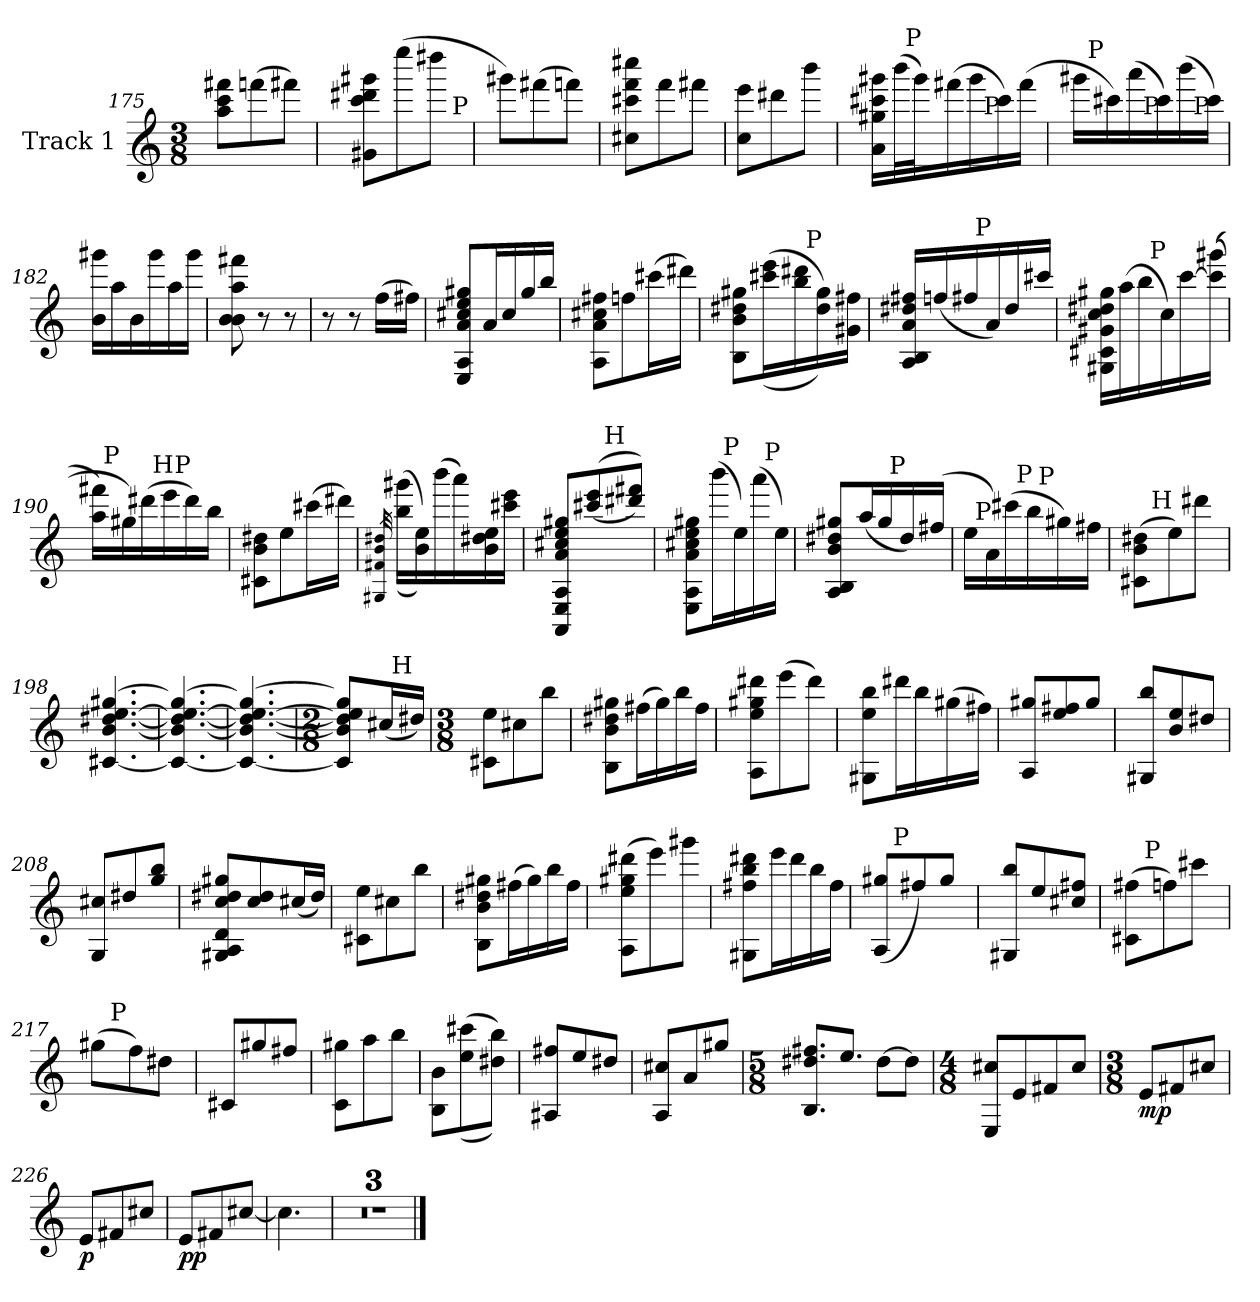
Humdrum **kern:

**kern	**dynam
*part1	*part1
*staff1	*staff1
*I"Track 1	*
*clefG2	*
*ITrd7c12	*
*k[]	*
*C:	*
*M3/8	*
*MM94	*
=175	=175
8a\ 8cc\ 8ff#X\L	.
(8ffn\	.
8ff#X\J)	.
!!LO:LB:g=z
=176	=176
*MM98	*
*^	*
8G#X\ 8cc\ 8dd#X\ 8gg#X\L	4ryy	.
(8eee\	.	.
8ddd#X\J	16ryy	.
!	!LO:TX:a:t=P	!
.	16ryy	.
*v	*v	*
=177	=177
*MM99	*
8gg#X\L)	.
(8ff#X\	.
8ffn\J)	.
=178	=178
8c#X\ 8cc#X\ 8ff\ 8ccc#X\L	.
8ff\	.
8ff#X\J	.
=179	=179
*MM97	*
8c\ 8ee\L	.
8dd#X\	.
8bb\J	.
=180	=180
*MM97	*
*^	*
*	*^	*
16A\ 16g#X\ 16cc#X\ 16gg#X\LL	12ryy	8..ryy	.
(32bb\L	.	.	.
!	!LO:TX:a:t=P	!	!
.	6..ryy	.	.
32gg#\J)	.	.	.
(16ff#X\	.	.	.
16gg#\	.	.	.
!	!	!LO:TX:a:t=P	!
.	.	8ryy	.
16cc#\)	.	.	.
(16ff#\JJ	.	.	.
.	.	32ryy	.
=181	=181	=181	=181
16gg#X\LL	32ryy	8ryy	.
!	!LO:TX:a:t=P	!	!
.	4ryy	.	.
16cc#X\)	.	.	.
(16aa\	.	32ryy	.
!	!	!LO:TX:a:t=P	!
.	.	8..ryy	.
16cc#\)	.	.	.
(16bb\	.	.	.
!	!LO:TX:a:t=P	!	!
.	16.ryy	.	.
16cc#\JJ)	.	.	.
*v	*v	*v	*
!!LO:PB:g=z
=182	=182
*MM102	*
16B\ 16gg#X\LL	.
16a\	.
16B\	.
16gg#\	.
16a\	.
16gg#\JJ	.
=183	=183
*MM102	*
8B\ 8B\ 8a\ 8ff#X\	.
8r	.
8r	.
=184	=184
*MM124	*
8r	.
8r	.
(16f\LL	.
16f#X\JJ)	.
=185	=185
*MM89	*
8EE/ 8AA/ 8A/ 8c#X/ 8e/ 8g#X/L	.
16A/L	.
16c#/	.
16g#/	.
16b/JJ	.
=186	=186
*MM97	*
8AA\ 8A\ 8c#X\ 8f#X\L	.
8fn\	.
(16cc#X\L	.
16dd#X\JJ)	.
=187	=187
*MM105	*
*^	*
8BB\ 8B\ 8d#X\ 8g#X\L	8..ryy	.
((16cc#X\ 16ee\L	.	.
16b\ 16dd#X\	.	.
!	!LO:TX:a:t=P	!
.	8ryy	.
16d#\ 16g#\))	.	.
16G#X\ 16f#X\JJ	.	.
.	32ryy	.
!!LO:LB:g=z	!!
=188	=188	=188
*MM97	*	*
16AA/ 16BB/ 16A/ 16d#X/ 16f#X/LL	8ryy	.
(16fn/	.	.
16f#X/	32ryy	.
!	!LO:TX:a:t=P	!
.	8..ryy	.
16A/)	.	.
16d#/	.	.
16cc#X/JJ	.	.
=189	=189	=189
16GG#X\ 16C#X\ 16G#X\ 16c\ 16d#X\ 16g#X\LL	8ryy	.
(16a\	.	.
16b\	32ryy	.
!	!LO:TX:a:t=P	!
.	8..ryy	.
16c\)	.	.
[16cc\	.	.
((16cc\] 16gg#X\JJ	.	.
=190	=190	=190
*^	*^	*
16a\ 16ff#X\LL)	32ryy	8ryy	8..ryy	.
!	!LO:TX:a:t=P	!	!	!
.	4ryy	.	.	.
16g#X\)	.	.	.	.
(16dd#X\	.	32ryy	.	.
!	!	!LO:TX:a:t=H	!	!
.	.	8..ryy	.	.
16ee\	.	.	.	.
!	!	!	!LO:TX:a:t=P	!
.	.	.	8ryy	.
16dd#\)	.	.	.	.
.	16.ryy	.	.	.
16b\JJ	.	.	.	.
.	.	.	32ryy	.
*v	*v	*v	*v	*
=191	=191
*MM98	*
8C#X\ 8B\ 8d#X\L	.
8e\	.
(16cc#X\L	.
16dd#X\JJ)	.
=192	=192
32qGG#X/ 32qF#X/ 32qB/ 32qd#X/	.
((16b\ 16gg#X\LL	.
16B\ 16e\))	.
(16bb\	.
16aa\)	.
16B\ 16d#\ 16e\	.
16cc#X\ 16ee\JJ	.
!!LO:LB:g=z
=193	=193
*^	*
8AAA/ 8EE/ 8AA/ 8A/ 8c#X/ 8e/ 8g#X/L	8.ryy	.
((8cc#X/ 8ee/	.	.
!	!LO:TX:a:t=H	!
.	8.ryy	.
8dd#X/ 8ff#X/J))	.	.
=194	=194	=194
*	*^	*
8EE\ 8AA\ 8A\ 8c#X\ 8e\ 8g#X\L	8ryy	4ryy	.
(16bb\L	32ryy	.	.
!	!LO:TX:a:t=P	!	!
.	8..ryy	.	.
16e\)	.	.	.
(16aa\	.	32ryy	.
!	!	!LO:TX:a:t=P	!
.	.	16.ryy	.
16e\JJ)	.	.	.
*v	*v	*v	*
=195	=195
*MM97	*
*^	*
8AA/ 8BB/ 8B/ 8d#X/ 8g#X/L	8..ryy	.
(16a/L	.	.
16g#/	.	.
!	!LO:TX:a:t=P	!
.	8ryy	.
16d#/)	.	.
(16f#X/JJ	.	.
.	32ryy	.
=196	=196	=196
*^	*^	*
16e\LL	32ryy	8ryy	8..ryy	.
!	!LO:TX:a:t=P	!	!	!
.	4ryy	.	.	.
16A\)	.	.	.	.
(16cc#X\	.	32ryy	.	.
!	!	!LO:TX:a:t=P	!	!
.	.	8..ryy	.	.
16b\	.	.	.	.
!	!	!	!LO:TX:a:t=P	!
.	.	.	8ryy	.
16g#X\)	.	.	.	.
.	16.ryy	.	.	.
16f#X\JJ	.	.	.	.
.	.	.	32ryy	.
*v	*v	*v	*v	*
=197	=197
*MM100	*
*^	*
(8C#X\ 8B\ 8d#X\L	16ryy	.
!	!LO:TX:a:t=H	!
.	4ryy	.
8e\)	.	.
8dd#X\J	.	.
.	16ryy	.
*v	*v	*
=198	=198
[4.C#X/ [4.B/ [4.d#X/ [4.e/ [4.g#X/	.
=199	=199
4.C#/_ 4.B/_ 4.d#/_ 4.e/_ 4.g#/_	.
!!LO:LB:g=z
=200	=200
4.C#/_ 4.B/_ 4.d#/_ 4.e/_ 4.g#/_	.
=201	=201
*M2/8	*
*MM62	*
*^	*
8C#/] 8B/] 8d#/] 8e/] 8g#/]L	8ryy	.
*MM90	*	*
(16c#X/L	32ryy	.
!	!LO:TX:a:t=H	!
.	16.ryy	.
16d#X/JJ)	.	.
*v	*v	*
=202	=202
*M3/8	*
*MM100	*
8C#X\ 8e\L	.
8c#X\	.
8b\J	.
=203	=203
8BB\ 8B\ 8d#X\ 8g#X\L	.
(16f#X\L	.
16g#\)	.
16b\	.
16f#\JJ	.
=204	=204
*MM100	*
8AA\ 8e\ 8g#X\ 8dd#X\L	.
(8ee\	.
8dd#\J)	.
=205	=205
8GG#X\ 8e\ 8b\L	.
16dd#X\L	.
16b\	.
(16g#X\	.
16f#X\JJ)	.
=206	=206
8AA/ 8g#X/L	.
8e/ 8f#X/	.
8g#/J	.
!!LO:LB:g=z
=207	=207
8GG#X/ 8b/L	.
8B/ 8e/	.
8d#X/J	.
=208	=208
8GG/ 8c#X/L	.
8d#X/	.
8g/ 8b/J	.
=209	=209
8GG#X/ 8AA/ 8D/ 8c/ 8d#X/ 8g#X/L	.
8c/ 8d#/	.
(16c#X/L	.
16d#/JJ)	.
=210	=210
8C#X\ 8e\L	.
8c#X\	.
8b\J	.
=211	=211
8BB\ 8B\ 8d#X\ 8g#X\L	.
(16f#X\L	.
16g#\)	.
16b\	.
16f#\JJ	.
=212	=212
(8AA\ 8e\ 8g#X\ 8dd#X\L	.
8ee\)	.
8gg#X\J	.
=213	=213
8GG#X\ 8f#X\ 8b\ 8dd#X\L	.
16ee\L	.
16dd#\	.
16b\	.
16f#\JJ	.
!!LO:LB:g=z
=214	=214
*^	*
(8AA/ 8g#X/L	16ryy	.
!	!LO:TX:a:t=P	!
.	4ryy	.
8f#X/)	.	.
8g#/J	.	.
.	16ryy	.
*v	*v	*
=215	=215
8GG#X/ 8b/L	.
8e/	.
8c#X/ 8f#X/J	.
=216	=216
*^	*
(8C#X\ 8f#X\L	16ryy	.
!	!LO:TX:a:t=P	!
.	4ryy	.
8fn\)	.	.
8cc#X\J	.	.
.	16ryy	.
=217	=217	=217
(8g#X\L	16ryy	.
!	!LO:TX:a:t=P	!
.	4ryy	.
8f\)	.	.
8d#X\J	.	.
.	16ryy	.
*v	*v	*
=218	=218
8C#X/L	.
8g#X/	.
8f#X/J	.
=219	=219
8C\ 8g#X\L	.
8a\	.
8b\J	.
=220	=220
8BB\ 8B\L	.
((8e\ 8cc#X\	.
8d#X\ 8b\J))	.
=221	=221
*MM93	*
8AA#X/ 8f#X/L	.
8e/	.
8d#X/J	.
!!LO:LB:g=z
=222	=222
*MM107	*
8AA/ 8c#X/L	.
8A/	.
8g#X/J	.
=223	=223
*M5/8	*
*MM99	*
8.BB/ 8.d#X/ 8.f#X/L	.
8.e/J	.
*MM105	*
[8d#\L	.
8d#\J]	.
=224	=224
*M4/8	*
*MM83	*
8EE/ 8c#X/L	.
8E/	.
8F#X/	.
8c#/J	.
=225	=225
*M3/8	*
*MM111	*
!	!LO:DY:b
8E/L	mp
8F#X/	.
8c#X/J	.
=226	=226
*MM77	*
!	!LO:DY:b
8E/L	p
8F#X/	.
8c#X/J	.
=227	=227
*MM87	*
!	!LO:DY:b
8E/L	pp
8F#X/	.
[8c#X/J	.
=228	=228
4.c#\]	.
=229	=229
4.r	.
!!LO:LB:g=z
=230	=230
4.r	.
=231	=231
4.r	.
==	==
*-	*-
